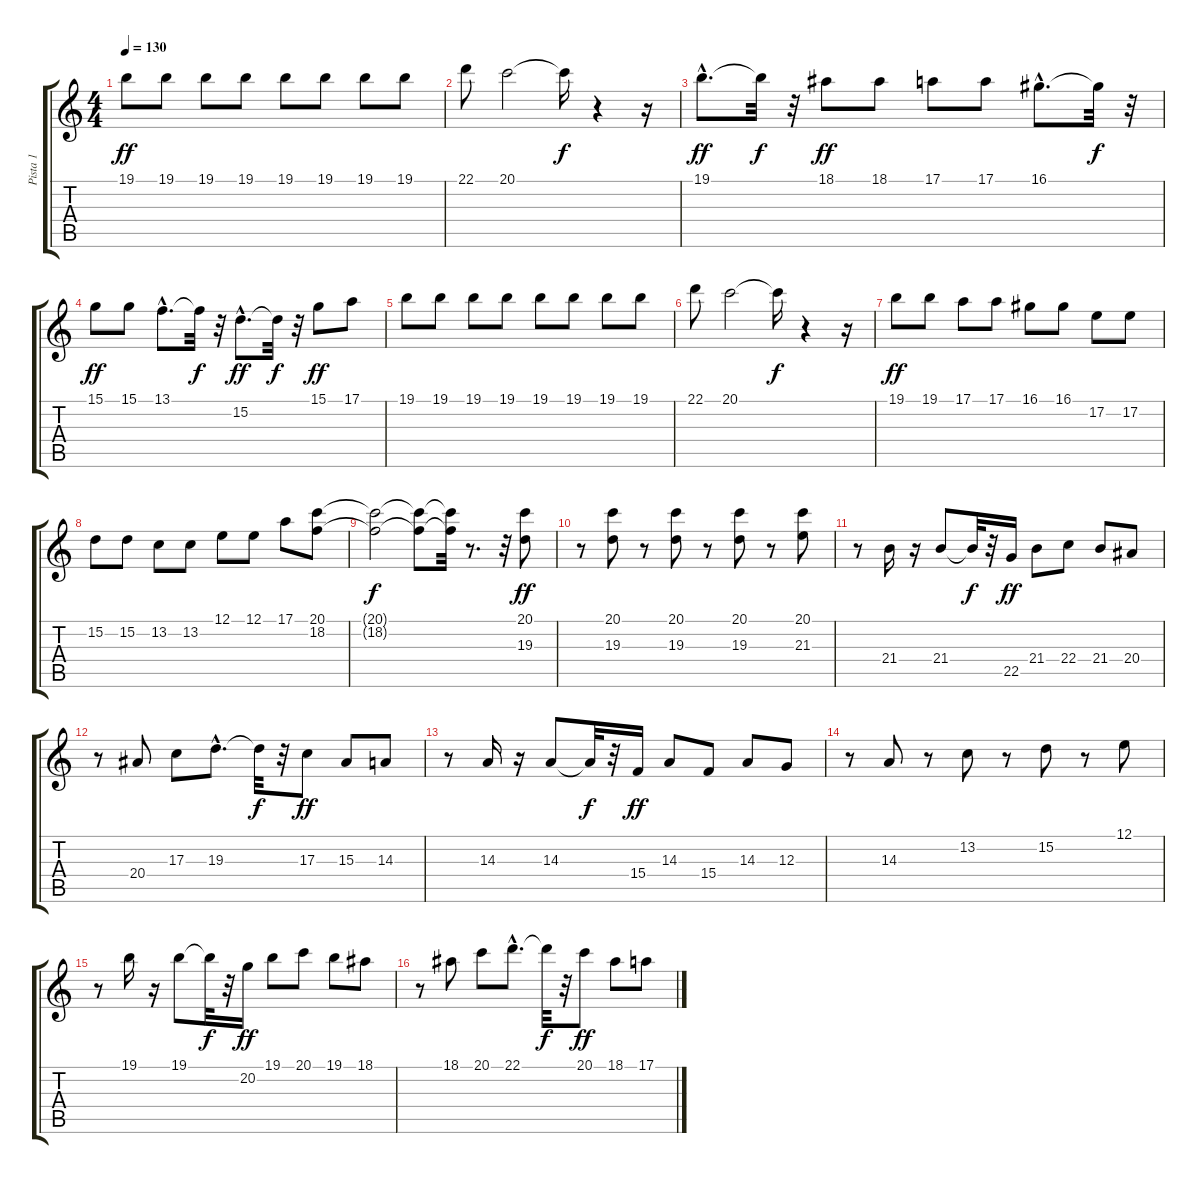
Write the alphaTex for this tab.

\track ("Pista 1" "Pista 1") {instrument synthbrass1}
\staff {score tabs}
\tuning (E4 B3 G3 D3 A2 E2) {hide}
\ts (4 4)
\tempo 130
\clef g2
\ks c
19.1.8{dy ff} 19.1.8 19.1.8 19.1.8 19.1.8 19.1.8 19.1.8 19.1.8 |
22.1.8 20.1.2 20.1{t}.16{dy f} r.4 r.16 |
19.1{hac}.8{d dy ff} 19.1{t}.32{dy f} r.32 18.1.8{dy ff} 18.1.8 17.1.8 17.1.8 16.1{hac}.8{d} 16.1{t}.32{dy f} r.32 |
15.1.8{dy ff} 15.1.8 13.1{hac}.8{d} 13.1{t}.32{dy f} r.32 15.2{hac}.8{d dy ff} 15.2{t}.32{dy f} r.32 15.1.8{dy ff} 17.1.8 |
19.1.8 19.1.8 19.1.8 19.1.8 19.1.8 19.1.8 19.1.8 19.1.8 |
22.1.8 20.1.2 20.1{t}.16{dy f} r.4 r.16 |
19.1.8{dy ff} 19.1.8 17.1.8 17.1.8 16.1.8 16.1.8 17.2.8 17.2.8 |
15.2.8 15.2.8 13.2.8 13.2.8 12.1.8 12.1.8 17.1.8 (20.1 18.2).8 |
(20.1{t} 18.2{t}).2{dy f} (20.1{t} 18.2{t}).8 (20.1{t} 18.2{t}).32 r.8{d} r.32 (20.1 19.3).8{dy ff} |
r.8 (20.1 19.3).8 r.8 (20.1 19.3).8 r.8 (20.1 19.3).8 r.8 (20.1 21.3).8 |
r.8 21.4.16{instrument synthbrass1} r.16 21.4.8 21.4{t}.32{dy f} r.32 22.5.16{dy ff} 21.4.8 22.4.8 21.4.8 20.4.8 |
r.8 20.4.8 17.3.8 19.3{hac}.8{d} 19.3{t}.32{dy f} r.32 17.3.8{dy ff} 15.3.8 14.3.8 |
r.8 14.3.16 r.16 14.3.8 14.3{t}.32{dy f} r.32 15.4.16{dy ff} 14.3.8 15.4.8 14.3.8 12.3.8 |
r.8 14.3.8 r.8 13.2.8 r.8 15.2.8 r.8 12.1.8 |
r.8 19.1.16 r.16 19.1.8 19.1{t}.32{dy f} r.32 20.2.16{dy ff} 19.1.8 20.1.8 19.1.8 18.1.8 |
r.8 18.1.8 20.1.8 22.1{hac}.8{d} 22.1{t}.32{dy f} r.32 20.1.8{dy ff} 18.1.8 17.1.8
